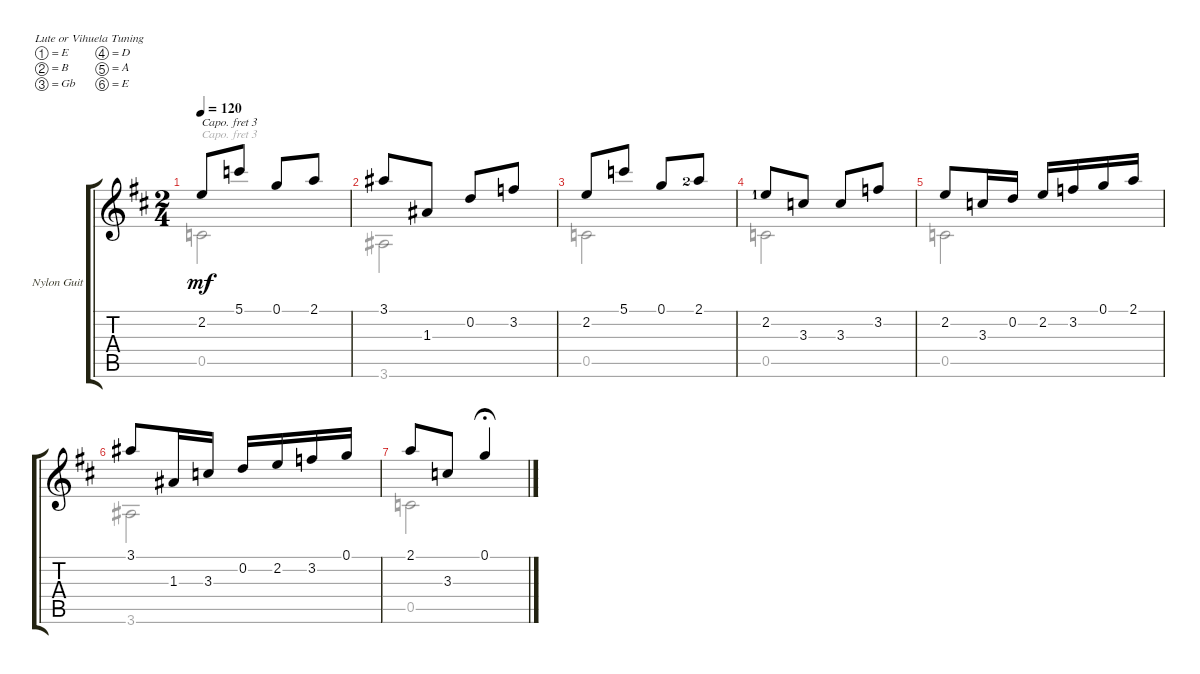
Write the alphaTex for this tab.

\defaultSystemsLayout 4
\bracketExtendMode groupsimilarinstruments
\firstSystemTrackNameOrientation horizontal
\otherSystemsTrackNameOrientation horizontal
\track ("Nylon Guitar" "Nylon Guit") {instrument acousticguitarsteel}
\staff {score tabs}
\capo 3
\tuning (E4 B3 Gb3 D3 A2 E2)
\voice
\ts (2 4)
\tempo 120
\clef g2
\ks d
2.2.8{dy mf} 5.1.8 0.1.8 2.1.8 |
3.1.8 1.3.8 0.2.8 3.2.8 |
2.2.8 5.1.8 0.1.8 2.1{lf 3}.8 |
2.2{lf 2}.8 3.3.8 3.3.8 3.2.8 |
2.2.8 3.3.16 0.2.16 2.2.16 3.2.16 0.1.16 2.1.16 |
3.1.8 1.3.16 3.3.16 0.2.16 2.2.16 3.2.16 0.1.16 |
2.1.8 3.3.8 0.1.4{fermata (medium 0.4)}
\voice
\clef g2
\ottava regular
\simile none
\ks d
0.5.2{dy mf} |
3.6.2 |
0.5.2 |
0.5.2 |
0.5.2 |
3.6.2 |
0.5.2
